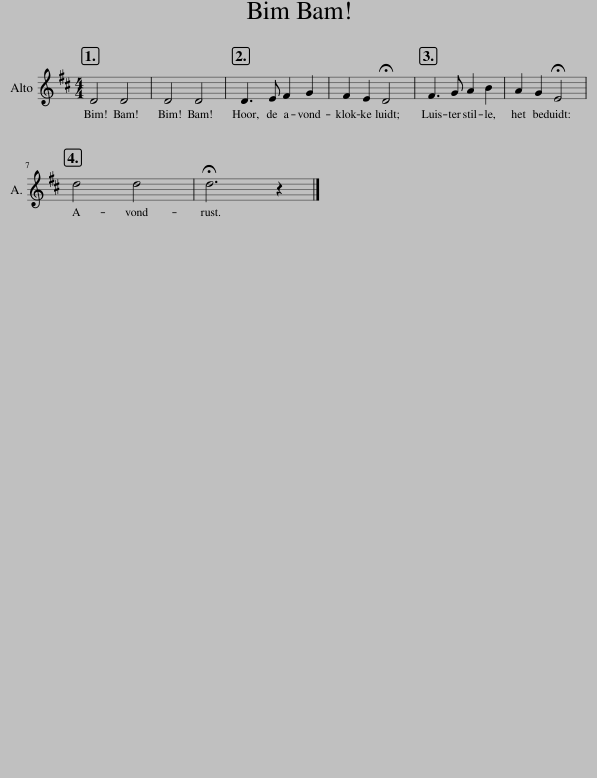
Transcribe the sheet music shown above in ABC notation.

X:1
L:1/8
M:4/4
I:linebreak $
K:D
V:1 treble
V:1
 D4 D4 | D4 D4 | D3 E F2 G2 | F2 E2 !fermata!D4 | F3 G A2 B2 | %5
 A2 G2 !fermata!E4 |$ d4 d4 | !fermata!d6 z2 |] %8
